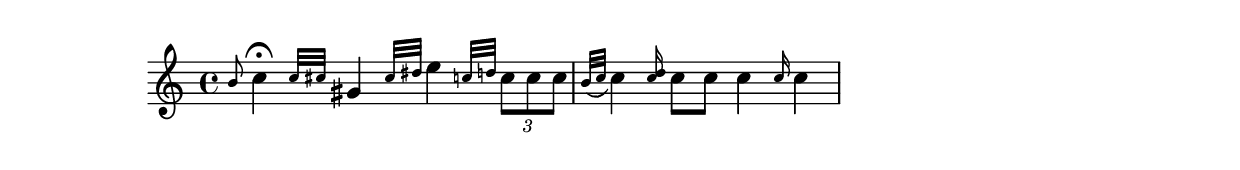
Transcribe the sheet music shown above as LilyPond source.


\version "2.1.36"

\header{
texidoc="
Grace notes are typeset as an encapsulated piece of music. You can
have beams, notes, chords, stems etc. within a @code{\grace} section.
Slurs that start within a grace section, but are not ended are attached
to the next normal note.  Grace notes have zero duration.  If there
are tuplets, the grace notes will not be under the brace.  Grace notes
can have accidentals, but they are (currently) spaced at a fixed
distance.  Grace notes (of course) come before the accidentals of the
main note.  Grace notes can also be positioned after the main note.

Grace notes without beams should have a slash, if @code{flagStyle} is
not set.  Main note scripts do not end up on the grace note.

"
}

\score {\notes \context Voice = VA \relative c'' {
	\grace b8 c4\fermata
	\grace {  c32[ cis32] } gis4
	\grace {  cis32[ dis32] } e4
	\grace {  c32[ d] }\times 2/3 {  c8[ c c] }
	 \grace {  b32[ ( c32] }   c4)
	\grace  <c d>16  c8[ c8]
%	\grace  c16  c8[ c8]
        %% broken?
	%%\grace  { \set Grace.graceAlignPosition = \right c16} c4
	c4 \grace  { c16 } c4
}
\paper {raggedright = ##t}
\midi{ }
}

